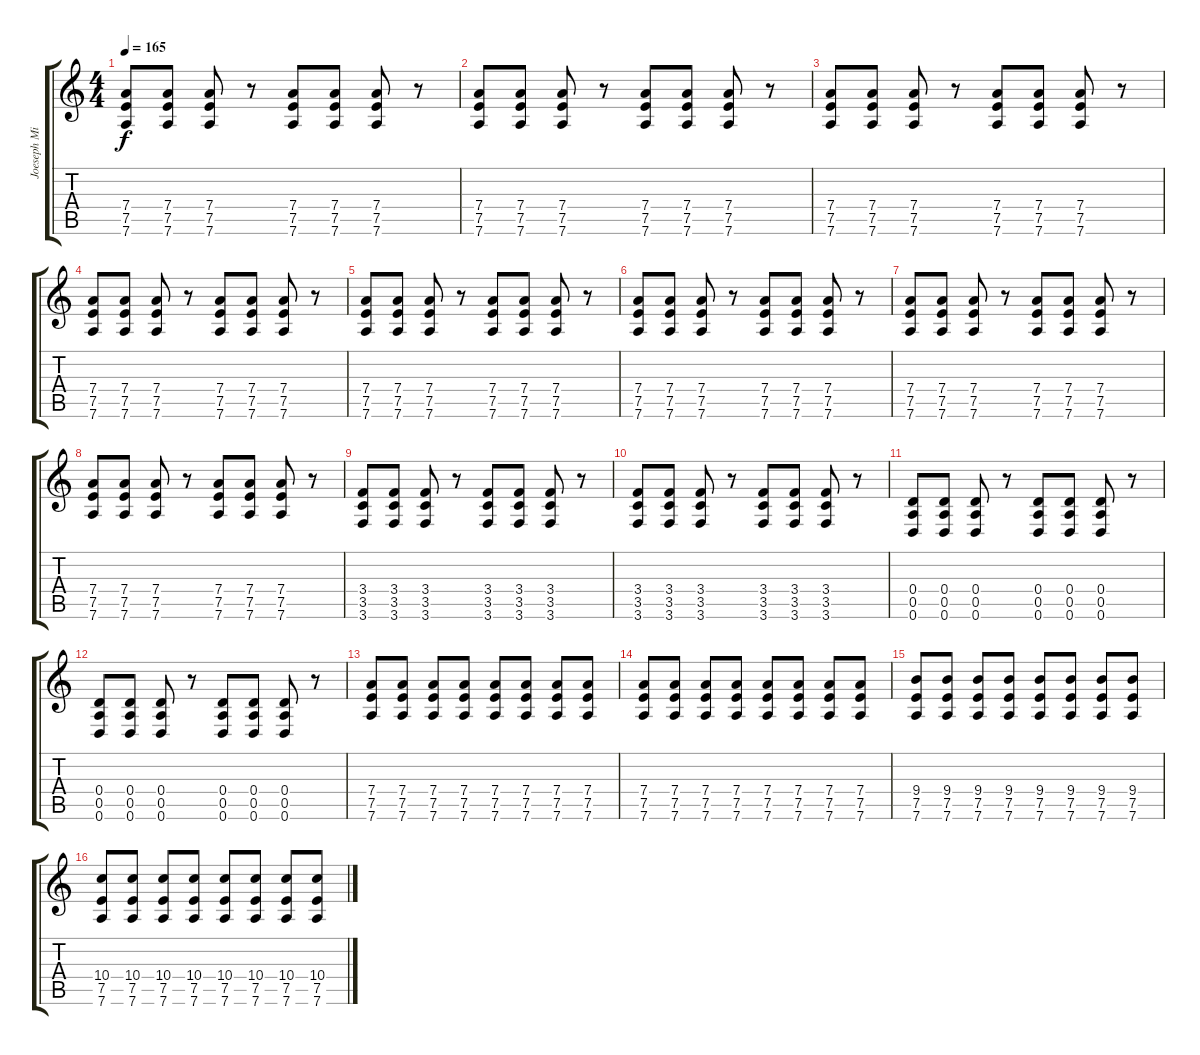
\track ("Joeseph Milligan" "Joeseph Mi") {instrument distortionguitar}
\staff {score tabs}
\tuning (E4 B3 G3 D3 A2 D2) {hide}
\ts (4 4)
\tempo 165
\clef g2
\ks c
(7.4 7.5 7.6).8{dy f instrument distortionguitar} (7.4 7.5 7.6).8 (7.4 7.5 7.6).8 r.8 (7.4 7.5 7.6).8 (7.4 7.5 7.6).8 (7.4 7.5 7.6).8 r.8 |
(7.4 7.5 7.6).8 (7.4 7.5 7.6).8 (7.4 7.5 7.6).8 r.8 (7.4 7.5 7.6).8 (7.4 7.5 7.6).8 (7.4 7.5 7.6).8 r.8 |
(7.4 7.5 7.6).8 (7.4 7.5 7.6).8 (7.4 7.5 7.6).8 r.8 (7.4 7.5 7.6).8 (7.4 7.5 7.6).8 (7.4 7.5 7.6).8 r.8 |
(7.4 7.5 7.6).8 (7.4 7.5 7.6).8 (7.4 7.5 7.6).8 r.8 (7.4 7.5 7.6).8 (7.4 7.5 7.6).8 (7.4 7.5 7.6).8 r.8 |
(7.4 7.5 7.6).8 (7.4 7.5 7.6).8 (7.4 7.5 7.6).8 r.8 (7.4 7.5 7.6).8 (7.4 7.5 7.6).8 (7.4 7.5 7.6).8 r.8 |
(7.4 7.5 7.6).8 (7.4 7.5 7.6).8 (7.4 7.5 7.6).8 r.8 (7.4 7.5 7.6).8 (7.4 7.5 7.6).8 (7.4 7.5 7.6).8 r.8 |
(7.4 7.5 7.6).8 (7.4 7.5 7.6).8 (7.4 7.5 7.6).8 r.8 (7.4 7.5 7.6).8 (7.4 7.5 7.6).8 (7.4 7.5 7.6).8 r.8 |
(7.4 7.5 7.6).8 (7.4 7.5 7.6).8 (7.4 7.5 7.6).8 r.8 (7.4 7.5 7.6).8 (7.4 7.5 7.6).8 (7.4 7.5 7.6).8 r.8 |
(3.4 3.5 3.6).8 (3.4 3.5 3.6).8 (3.4 3.5 3.6).8 r.8 (3.4 3.5 3.6).8 (3.4 3.5 3.6).8 (3.4 3.5 3.6).8 r.8 |
(3.4 3.5 3.6).8 (3.4 3.5 3.6).8 (3.4 3.5 3.6).8 r.8 (3.4 3.5 3.6).8 (3.4 3.5 3.6).8 (3.4 3.5 3.6).8 r.8 |
(0.4 0.5 0.6).8 (0.4 0.5 0.6).8 (0.4 0.5 0.6).8 r.8 (0.4 0.5 0.6).8 (0.4 0.5 0.6).8 (0.4 0.5 0.6).8 r.8 |
(0.4 0.5 0.6).8 (0.4 0.5 0.6).8 (0.4 0.5 0.6).8 r.8 (0.4 0.5 0.6).8 (0.4 0.5 0.6).8 (0.4 0.5 0.6).8 r.8 |
(7.4 7.5 7.6).8 (7.4 7.5 7.6).8 (7.4 7.5 7.6).8 (7.4 7.5 7.6).8 (7.4 7.5 7.6).8 (7.4 7.5 7.6).8 (7.4 7.5 7.6).8 (7.4 7.5 7.6).8 |
(7.4 7.5 7.6).8 (7.4 7.5 7.6).8 (7.4 7.5 7.6).8 (7.4 7.5 7.6).8 (7.4 7.5 7.6).8 (7.4 7.5 7.6).8 (7.4 7.5 7.6).8 (7.4 7.5 7.6).8 |
(9.4 7.5 7.6).8 (9.4 7.5 7.6).8 (9.4 7.5 7.6).8 (9.4 7.5 7.6).8 (9.4 7.5 7.6).8 (9.4 7.5 7.6).8 (9.4 7.5 7.6).8 (9.4 7.5 7.6).8 |
(10.4 7.5 7.6).8 (10.4 7.5 7.6).8 (10.4 7.5 7.6).8 (10.4 7.5 7.6).8 (10.4 7.5 7.6).8 (10.4 7.5 7.6).8 (10.4 7.5 7.6).8 (10.4 7.5 7.6).8
